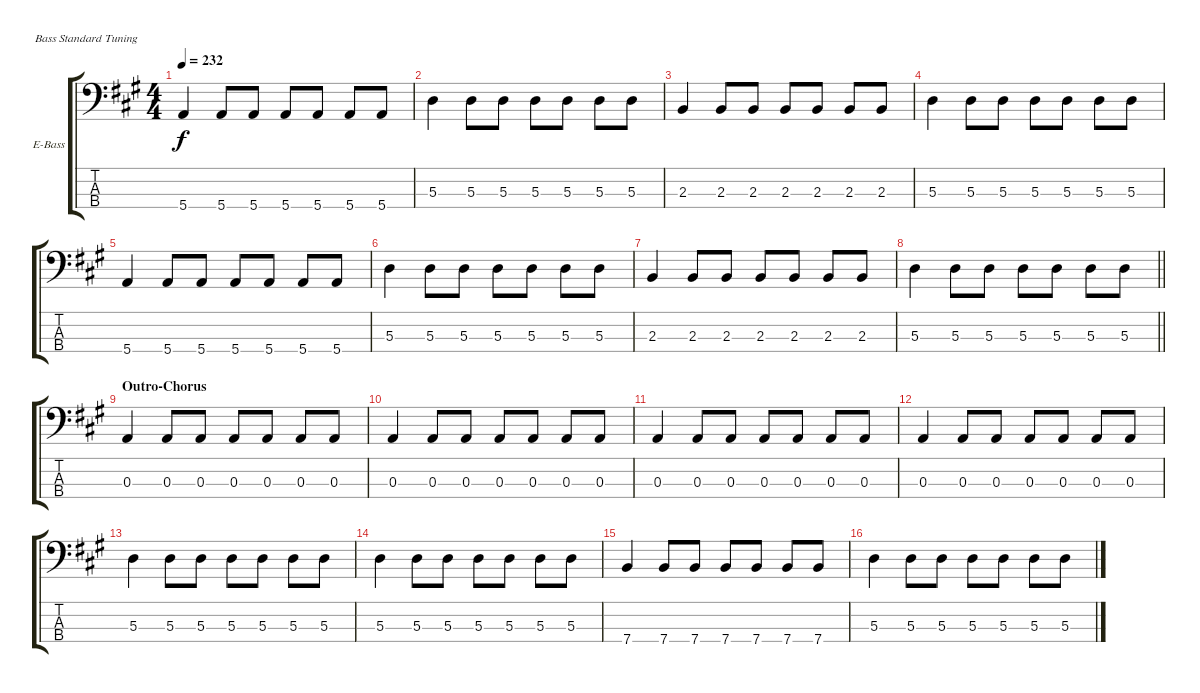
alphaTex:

\defaultSystemsLayout 4
\bracketExtendMode groupsimilarinstruments
\firstSystemTrackNameOrientation horizontal
\otherSystemsTrackNameOrientation horizontal
\track ("Bass" "E-Bass") {instrument electricbassfinger}
\staff {score tabs}
\tuning (G2 D2 A1 E1)
\ts (4 4)
\tempo 232
\clef f4
\ks a
5.4.4{dy f} 5.4.8 5.4.8 5.4.8 5.4.8 5.4.8 5.4.8 |
5.3.4 5.3.8 5.3.8 5.3.8 5.3.8 5.3.8 5.3.8 |
2.3.4 2.3.8 2.3.8 2.3.8 2.3.8 2.3.8 2.3.8 |
5.3.4 5.3.8 5.3.8 5.3.8 5.3.8 5.3.8 5.3.8 |
5.4.4 5.4.8 5.4.8 5.4.8 5.4.8 5.4.8 5.4.8 |
5.3.4 5.3.8 5.3.8 5.3.8 5.3.8 5.3.8 5.3.8 |
2.3.4 2.3.8 2.3.8 2.3.8 2.3.8 2.3.8 2.3.8 |
\barLineRight lightlight
5.3.4 5.3.8 5.3.8 5.3.8 5.3.8 5.3.8 5.3.8 |
\section ("" "Outro-Chorus")
0.3.4 0.3.8 0.3.8 0.3.8 0.3.8 0.3.8 0.3.8 |
0.3.4 0.3.8 0.3.8 0.3.8 0.3.8 0.3.8 0.3.8 |
0.3.4 0.3.8 0.3.8 0.3.8 0.3.8 0.3.8 0.3.8 |
0.3.4 0.3.8 0.3.8 0.3.8 0.3.8 0.3.8 0.3.8 |
5.3.4 5.3.8 5.3.8 5.3.8 5.3.8 5.3.8 5.3.8 |
5.3.4 5.3.8 5.3.8 5.3.8 5.3.8 5.3.8 5.3.8 |
7.4.4 7.4.8 7.4.8 7.4.8 7.4.8 7.4.8 7.4.8 |
5.3.4 5.3.8 5.3.8 5.3.8 5.3.8 5.3.8 5.3.8
